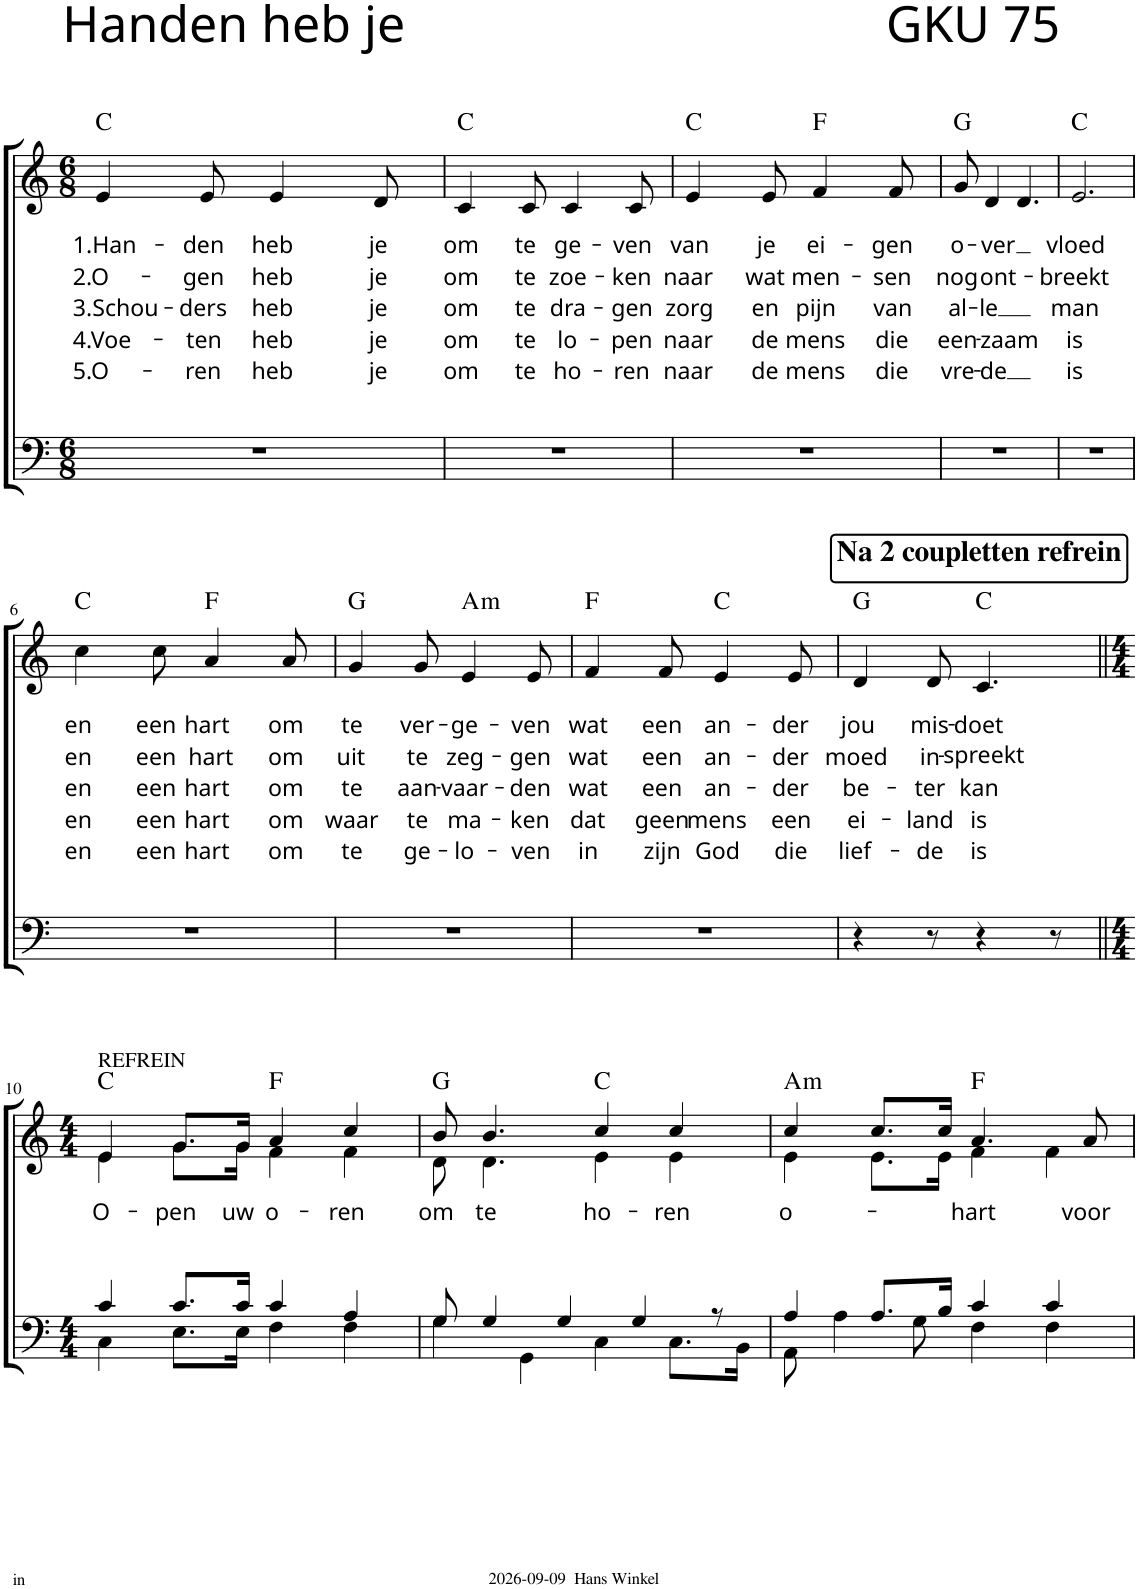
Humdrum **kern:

**kern	**kern	**text	**text	**text	**text	**text	**harte
*part2	*part1	*part1	*part1	*part1	*part1	*part1	*part1
*staff2	*staff1	*staff1	*staff1	*staff1	*staff1	*staff1	*
*I"Tenor/Bass	*I"Soprano/Alto	*	*	*	*	*	*
*clefF4	*clefG2	*	*	*	*	*	*
*k[]	*k[]	*	*	*	*	*	*
*M6/8	*M6/8	*	*	*	*	*	*
=1	=1	=1	=1	=1	=1	=1	=1
!	!	!LO:LY:b	!LO:LY:b	!LO:LY:b	!LO:LY:b	!LO:LY:b	!
2.r	4e/	1.Han-	2.O-	3.Schou-	4.Voe-	5.O-	C:maj
!	!	!LO:LY:b	!LO:LY:b	!LO:LY:b	!LO:LY:b	!LO:LY:b	!
.	8e/	-den	-gen	-ders	-ten	-ren	.
!	!	!LO:LY:b	!LO:LY:b	!LO:LY:b	!LO:LY:b	!LO:LY:b	!
.	4e/	heb	heb	heb	heb	heb	.
!	!	!LO:LY:b	!LO:LY:b	!LO:LY:b	!LO:LY:b	!LO:LY:b	!
.	8d/	je	je	je	je	je	.
=2	=2	=2	=2	=2	=2	=2	=2
!	!	!LO:LY:b	!LO:LY:b	!LO:LY:b	!LO:LY:b	!LO:LY:b	!
2.r	4c/	om	om	om	om	om	C:maj
!	!	!LO:LY:b	!LO:LY:b	!LO:LY:b	!LO:LY:b	!LO:LY:b	!
.	8c/	te	te	te	te	te	.
!	!	!LO:LY:b	!LO:LY:b	!LO:LY:b	!LO:LY:b	!LO:LY:b	!
.	4c/	ge-	zoe-	dra-	lo-	ho-	.
!	!	!LO:LY:b	!LO:LY:b	!LO:LY:b	!LO:LY:b	!LO:LY:b	!
.	8c/	-ven	-ken	-gen	-pen	-ren	.
=3	=3	=3	=3	=3	=3	=3	=3
!	!	!LO:LY:b	!LO:LY:b	!LO:LY:b	!LO:LY:b	!LO:LY:b	!
2.r	4e/	van	naar	zorg	naar	naar	C:maj
!	!	!LO:LY:b	!LO:LY:b	!LO:LY:b	!LO:LY:b	!LO:LY:b	!
.	8e/	je	wat	en	de	de	.
!	!	!LO:LY:b	!LO:LY:b	!LO:LY:b	!LO:LY:b	!LO:LY:b	!
.	4f/	ei-	men-	pijn	mens	mens	F:maj
!	!	!LO:LY:b	!LO:LY:b	!LO:LY:b	!LO:LY:b	!LO:LY:b	!
.	8f/	-gen	-sen	van	die	die	.
=4	=4	=4	=4	=4	=4	=4	=4
!	!	!LO:LY:b	!LO:LY:b	!LO:LY:b	!LO:LY:b	!LO:LY:b	!
2.r	8g/	o-	nog	al-	een-	vre-	G:maj
!	!	!LO:LY:b	!LO:LY:b	!LO:LY:b	!LO:LY:b	!LO:LY:b	!
.	4d/	-ver	ont-	-le	-zaam	-de	.
.	4.d/	.	.	.	.	.	.
=5	=5	=5	=5	=5	=5	=5	=5
!	!	!LO:LY:b	!LO:LY:b	!LO:LY:b	!LO:LY:b	!LO:LY:b	!
2.r	2.e/	-vloed	-breekt	man	is	is	C:maj
!!LO:LB:g=z
=6	=6	=6	=6	=6	=6	=6	=6
!	!	!LO:LY:b	!LO:LY:b	!LO:LY:b	!LO:LY:b	!LO:LY:b	!
2.r	4cc\	en	en	en	en	en	C:maj
!	!	!LO:LY:b	!LO:LY:b	!LO:LY:b	!LO:LY:b	!LO:LY:b	!
.	8cc\	een	een	een	een	een	.
!	!	!LO:LY:b	!LO:LY:b	!LO:LY:b	!LO:LY:b	!LO:LY:b	!
.	4a/	hart	hart	hart	hart	hart	F:maj
!	!	!LO:LY:b	!LO:LY:b	!LO:LY:b	!LO:LY:b	!LO:LY:b	!
.	8a/	om	om	om	om	om	.
=7	=7	=7	=7	=7	=7	=7	=7
!	!	!LO:LY:b	!LO:LY:b	!LO:LY:b	!LO:LY:b	!LO:LY:b	!
2.r	4g/	te	uit	te	waar	te	G:maj
!	!	!LO:LY:b	!LO:LY:b	!LO:LY:b	!LO:LY:b	!LO:LY:b	!
.	8g/	ver-	te	aan-	te	ge-	.
!	!	!LO:LY:b	!LO:LY:b	!LO:LY:b	!LO:LY:b	!LO:LY:b	!LO:H:kt=m
.	4e/	-ge-	zeg-	-vaar-	ma-	-lo-	A:min
!	!	!LO:LY:b	!LO:LY:b	!LO:LY:b	!LO:LY:b	!LO:LY:b	!
.	8e/	-ven	-gen	-den	-ken	-ven	.
=8	=8	=8	=8	=8	=8	=8	=8
!	!	!LO:LY:b	!LO:LY:b	!LO:LY:b	!LO:LY:b	!LO:LY:b	!
2.r	4f/	wat	wat	wat	dat	in	F:maj
!	!	!LO:LY:b	!LO:LY:b	!LO:LY:b	!LO:LY:b	!LO:LY:b	!
.	8f/	een	een	een	geen	zijn	.
!	!	!LO:LY:b	!LO:LY:b	!LO:LY:b	!LO:LY:b	!LO:LY:b	!
.	4e/	an-	an-	an-	mens	God	C:maj
!	!	!LO:LY:b	!LO:LY:b	!LO:LY:b	!LO:LY:b	!LO:LY:b	!
.	8e/	-der	-der	-der	een	die	.
!!LO:REH:place=s1:a:t=
!!LO:REH:place=s1:a:B:cj:fs=14:t=Na 2 coupletten refrein
=9	=9	=9	=9	=9	=9	=9	=9
!	!	!LO:LY:b	!LO:LY:b	!LO:LY:b	!LO:LY:b	!LO:LY:b	!
4r	4d/	jou	moed	be-	ei-	lief-	G:maj
!	!	!LO:LY:b	!LO:LY:b	!LO:LY:b	!LO:LY:b	!LO:LY:b	!
8r	8d/	mis-	in-	-ter	-land	-de	.
!	!	!LO:LY:b	!LO:LY:b	!LO:LY:b	!LO:LY:b	!LO:LY:b	!
4r	4.c/	-doet	-spreekt	kan	is	is	C:maj
8r	.	.	.	.	.	.	.
!!LO:LB:g=z
=10||	=10||	=10||	=10||	=10||	=10||	=10||	=10||
*M4/4	*M4/4	*	*	*	*	*	*
*^	*	*	*	*	*	*	*
!	!	!LO:TX:a:t=REFREIN	!	!	!	!	!	!
!	!	!	!LO:LY:b	!	!	!	!	!
*	*	*^	*	*	*	*	*	*
4c/	4C\	4e/	4e\	O-	.	.	.	.	C:maj
!	!	!	!	!LO:LY:b	!	!	!	!	!
8.c/L	8.E\L	8.g/L	8.g\L	-pen	.	.	.	.	.
!	!	!	!	!LO:LY:b	!	!	!	!	!
16c/Jk	16E\Jk	16g/Jk	16g\Jk	uw	.	.	.	.	.
!	!	!	!	!LO:LY:b	!	!	!	!	!
4c/	4F\	4a/	4f\	o-	.	.	.	.	F:maj
!	!	!	!	!LO:LY:b	!	!	!	!	!
4A/	4F\	4cc/	4f\	-ren	.	.	.	.	.
=11	=11	=11	=11	=11	=11	=11	=11	=11	=11
!	!	!	!	!LO:LY:b	!	!	!	!	!
8G/	4G\	8b/	8d\	om	.	.	.	.	G:maj
!	!	!	!	!LO:LY:b	!	!	!	!	!
4G/	.	4.b/	4.d\	te	.	.	.	.	.
.	4GG\	.	.	.	.	.	.	.	.
4G/	.	.	.	.	.	.	.	.	.
!	!	!	!	!LO:LY:b	!	!	!	!	!
.	4C\	4cc/	4e\	ho-	.	.	.	.	C:maj
4G/	.	.	.	.	.	.	.	.	.
!	!	!	!	!LO:LY:b	!	!	!	!	!
.	8.C\L	4cc/	4e\	-ren	.	.	.	.	.
8r	.	.	.	.	.	.	.	.	.
.	16BB\Jk	.	.	.	.	.	.	.	.
=12	=12	=12	=12	=12	=12	=12	=12	=12	=12
!	!	!	!	!LO:LY:b	!	!	!	!	!LO:H:kt=m
4A/	8AA\	4cc/	4e\	o-	.	.	.	.	A:min
.	4A\	.	.	.	.	.	.	.	.
8.A/L	.	8.cc/L	8.e\L	.	.	.	.	.	.
.	8G\	.	.	.	.	.	.	.	.
16B/Jk	.	16cc/Jk	16e\Jk	.	.	.	.	.	.
!	!	!	!	!LO:LY:b	!	!	!	!	!
4c/	4F\	4.a/	4f\	hart	.	.	.	.	F:maj
4c/	4F\	.	4f\	.	.	.	.	.	.
!	!	!	!	!LO:LY:b	!	!	!	!	!
.	.	8a/	.	voor	.	.	.	.	.
*v	*v	*	*	*	*	*	*	*	*
*	*v	*v	*	*	*	*	*	*
=	=	=	=	=	=	=	=
*-	*-	*-	*-	*-	*-	*-	*-
